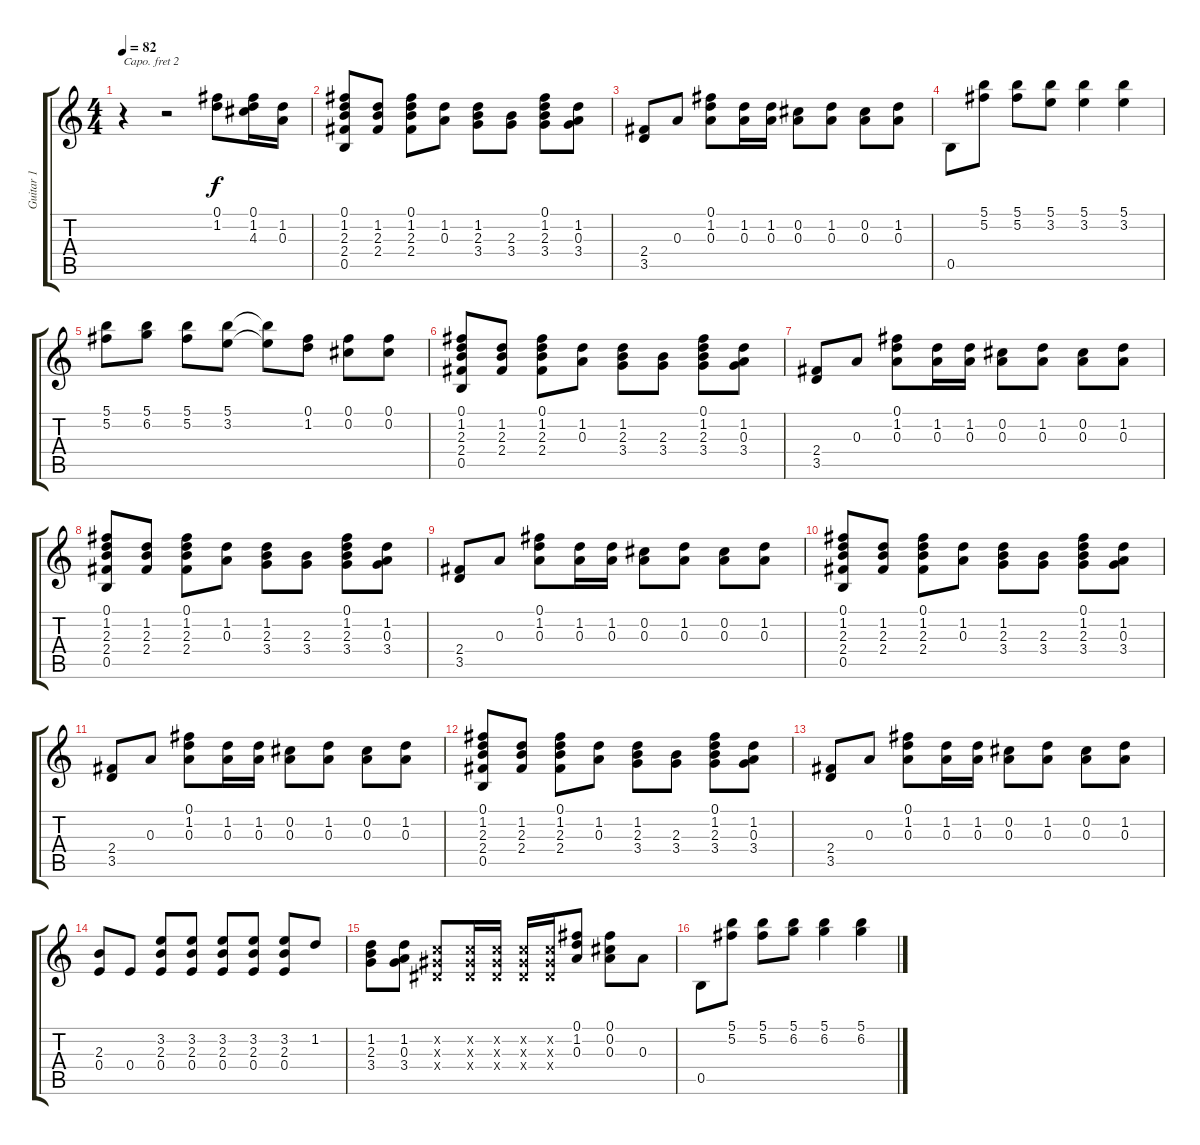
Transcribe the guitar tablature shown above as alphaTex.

\track ("Guitar 1" "Guitar 1") {instrument acousticguitarnylon}
\staff {score tabs}
\capo 2
\tuning (E4 B3 G3 D3 A2 E2) {hide}
\ts (4 4)
\tempo 82
\clef g2
\ks c
r.4{dy f instrument acousticguitarnylon} r.2 (0.1 1.2).8 (0.1 1.2 4.3).16 (1.2 0.3).16 |
(0.1 1.2 2.3 2.4 0.5).8 (1.2 2.3 2.4).8 (0.1 1.2 2.3 2.4).8 (1.2 0.3).8 (1.2 2.3 3.4).8 (2.3 3.4).8 (0.1 1.2 2.3 3.4).8 (1.2 0.3 3.4).8 |
(2.4 3.5).8 0.3.8 (0.1 1.2 0.3).8 (1.2 0.3).16 (1.2 0.3).16 (0.2 0.3).8 (1.2 0.3).8 (0.2 0.3).8 (1.2 0.3).8 |
0.5.8 (5.1 5.2).8 (5.1 5.2).8 (5.1 3.2).8 (5.1 3.2).4 (5.1 3.2).4 |
(5.1 5.2).8 (5.1 6.2).8 (5.1 5.2).8 (5.1 3.2).8 (5.1{t} 3.2{t}).8 (0.1 1.2).8 (0.1 0.2).8 (0.1 0.2).8 |
(0.1 1.2 2.3 2.4 0.5).8 (1.2 2.3 2.4).8 (0.1 1.2 2.3 2.4).8 (1.2 0.3).8 (1.2 2.3 3.4).8 (2.3 3.4).8 (0.1 1.2 2.3 3.4).8 (1.2 0.3 3.4).8 |
(2.4 3.5).8 0.3.8 (0.1 1.2 0.3).8 (1.2 0.3).16 (1.2 0.3).16 (0.2 0.3).8 (1.2 0.3).8 (0.2 0.3).8 (1.2 0.3).8 |
(0.1 1.2 2.3 2.4 0.5).8 (1.2 2.3 2.4).8 (0.1 1.2 2.3 2.4).8 (1.2 0.3).8 (1.2 2.3 3.4).8 (2.3 3.4).8 (0.1 1.2 2.3 3.4).8 (1.2 0.3 3.4).8 |
(2.4 3.5).8 0.3.8 (0.1 1.2 0.3).8 (1.2 0.3).16 (1.2 0.3).16 (0.2 0.3).8 (1.2 0.3).8 (0.2 0.3).8 (1.2 0.3).8 |
(0.1 1.2 2.3 2.4 0.5).8 (1.2 2.3 2.4).8 (0.1 1.2 2.3 2.4).8 (1.2 0.3).8 (1.2 2.3 3.4).8 (2.3 3.4).8 (0.1 1.2 2.3 3.4).8 (1.2 0.3 3.4).8 |
(2.4 3.5).8 0.3.8 (0.1 1.2 0.3).8 (1.2 0.3).16 (1.2 0.3).16 (0.2 0.3).8 (1.2 0.3).8 (0.2 0.3).8 (1.2 0.3).8 |
(0.1 1.2 2.3 2.4 0.5).8 (1.2 2.3 2.4).8 (0.1 1.2 2.3 2.4).8 (1.2 0.3).8 (1.2 2.3 3.4).8 (2.3 3.4).8 (0.1 1.2 2.3 3.4).8 (1.2 0.3 3.4).8 |
(2.4 3.5).8 0.3.8 (0.1 1.2 0.3).8 (1.2 0.3).16 (1.2 0.3).16 (0.2 0.3).8 (1.2 0.3).8 (0.2 0.3).8 (1.2 0.3).8 |
(2.3 0.4).8 0.4.8 (3.2 2.3 0.4).8 (3.2 2.3 0.4).8 (3.2 2.3 0.4).8 (3.2 2.3 0.4).8 (3.2 2.3 0.4).8 1.2.8 |
(1.2 2.3 3.4).8 (1.2 0.3 3.4).8 (-1.2{x} -1.3{x} -1.4{x}).8 (-1.2{x} -1.3{x} -1.4{x}).16 (-1.2{x} -1.3{x} -1.4{x}).16 (-1.2{x} -1.3{x} -1.4{x}).16 (-1.2{x} -1.3{x} -1.4{x}).16 (0.1 1.2 0.3).8 (0.1 0.2 0.3).8 0.3.8 |
0.5.8 (5.1 5.2).8 (5.1 5.2).8 (5.1 6.2).8 (5.1 6.2).4 (5.1 6.2).4
